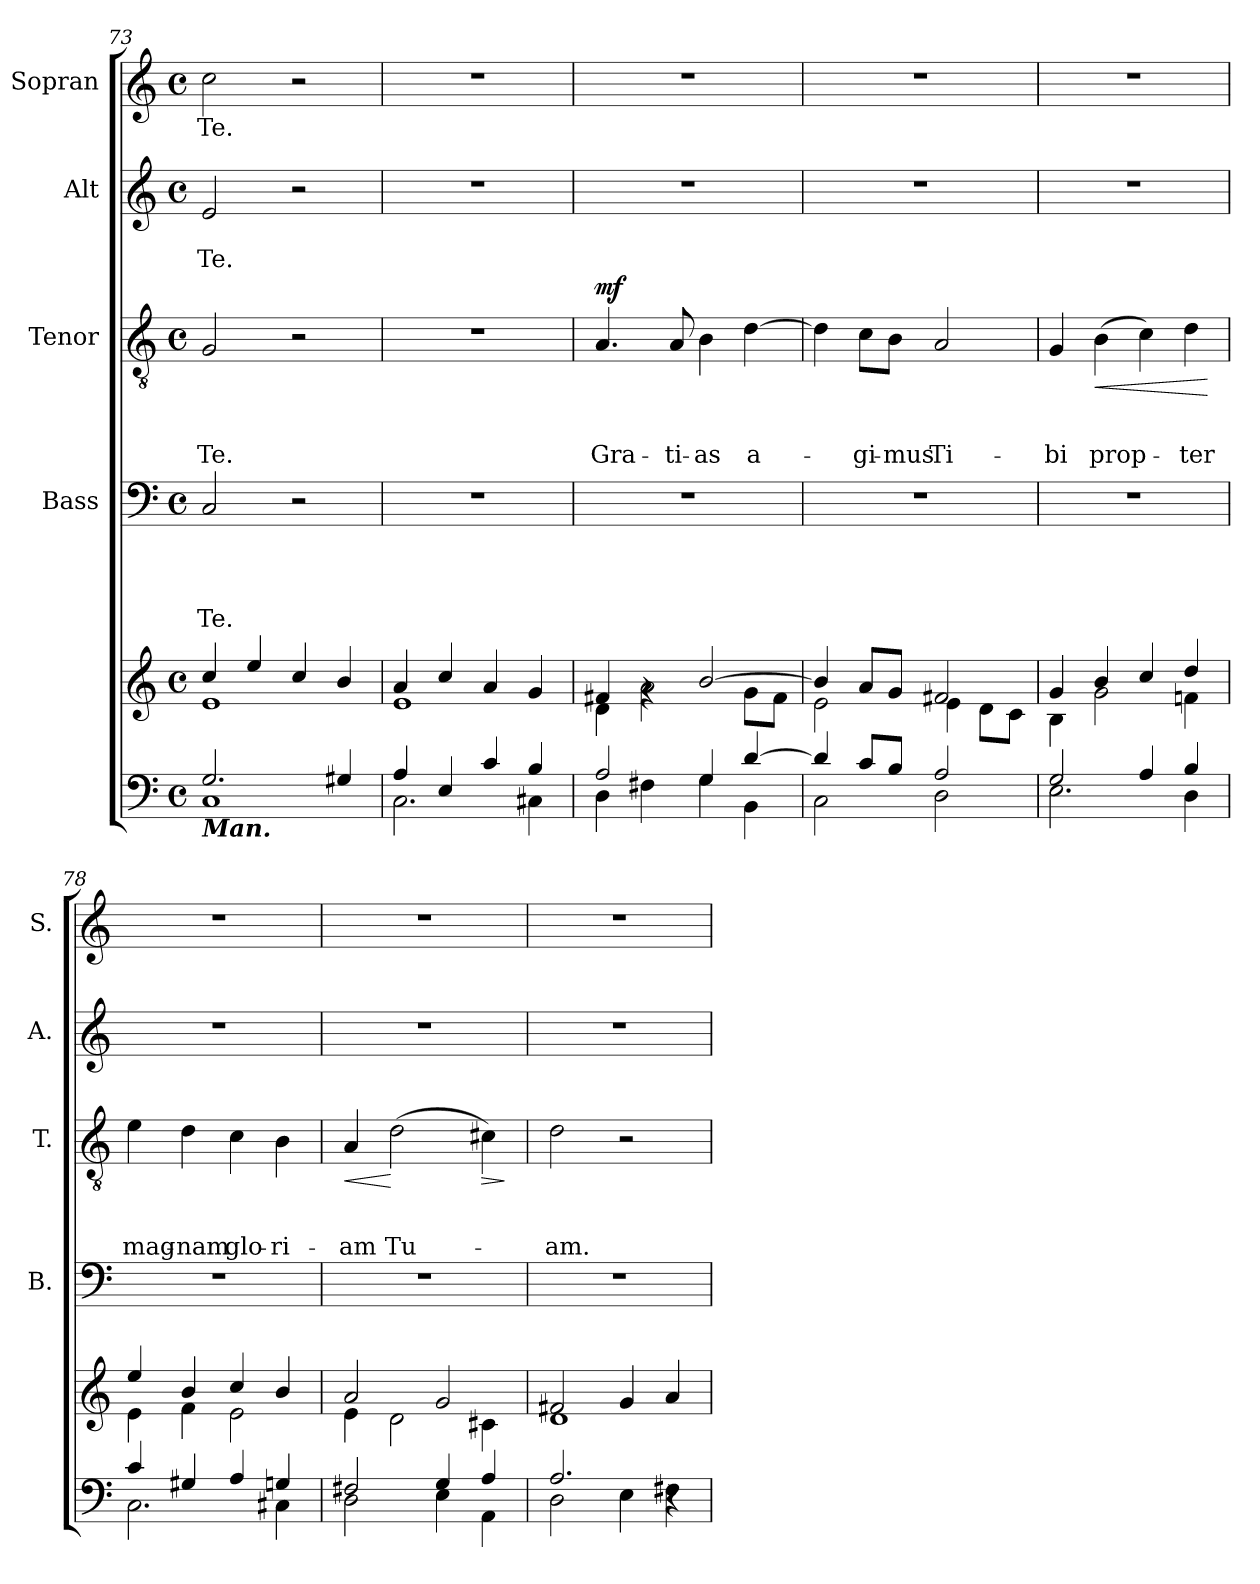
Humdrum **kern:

**kern	**kern	**kern	**text	**text	**text	**text	**kern	**text	**text	**text	**dynam	**kern	**text	**text	**kern	**text
*part5	*part5	*part4	*part4	*part4	*part4	*part4	*part3	*part3	*part3	*part3	*part3	*part2	*part2	*part2	*part1	*part1
*staff6	*staff5	*staff4	*staff4	*staff4	*staff4	*staff4	*staff3	*staff3	*staff3	*staff3	*staff3	*staff2	*staff2	*staff2	*staff1	*staff1
*	*	*I"Bass	*	*	*	*	*I"Tenor	*	*	*	*	*I"Alt	*	*	*I"Sopran	*
*	*	*I'B.	*	*	*	*	*I'T.	*	*	*	*	*I'A.	*	*	*I'S.	*
*clefF4	*clefG2	*clefF4	*	*	*	*	*clefGv2	*	*	*	*	*clefG2	*	*	*clefG2	*
*k[]	*k[]	*k[]	*	*	*	*	*k[]	*	*	*	*	*k[]	*	*	*k[]	*
*C:	*C:	*C:	*	*	*	*	*C:	*	*	*	*	*C:	*	*	*C:	*
*M4/4	*M4/4	*M4/4	*	*	*	*	*M4/4	*	*	*	*	*M4/4	*	*	*M4/4	*
*met(c)	*met(c)	*met(c)	*	*	*	*	*met(c)	*	*	*	*	*met(c)	*	*	*met(c)	*
=73	=73	=73	=73	=73	=73	=73	=73	=73	=73	=73	=73	=73	=73	=73	=73	=73
*^	*^	*	*	*	*	*	*	*	*	*	*	*	*	*	*	*
!LO:TX:b:Bi:t=Man.	!	!	!	!	!	!	!	!	!	!	!	!	!	!	!	!	!	!
!	!	!	!	!	!	!	!	!LO:LY:b	!	!	!	!LO:LY:b	!	!	!	!LO:LY:b	!	!LO:LY:b
2.G/	1C	4cc/	1e	2C/	.	.	.	Te.	2G/	.	.	Te.	.	2e/	.	Te.	2cc\	Te.
.	.	4ee/	.	.	.	.	.	.	.	.	.	.	.	.	.	.	.	.
.	.	4cc/	.	2r	.	.	.	.	2r	.	.	.	.	2r	.	.	2r	.
4G#X/	.	4b/	.	.	.	.	.	.	.	.	.	.	.	.	.	.	.	.
!!LO:PB:g=z
=74	=74	=74	=74	=74	=74	=74	=74	=74	=74	=74	=74	=74	=74	=74	=74	=74	=74	=74
4A/	2.C\	4a/	1e	1r	.	.	.	.	1r	.	.	.	.	1r	.	.	1r	.
4E/	.	4cc/	.	.	.	.	.	.	.	.	.	.	.	.	.	.	.	.
4c/	.	4a/	.	.	.	.	.	.	.	.	.	.	.	.	.	.	.	.
4B/	4C#X\	4g/	.	.	.	.	.	.	.	.	.	.	.	.	.	.	.	.
=75	=75	=75	=75	=75	=75	=75	=75	=75	=75	=75	=75	=75	=75	=75	=75	=75	=75	=75
!	!	!	!	!	!	!	!	!	!	!	!	!LO:LY:b	!LO:DY:a	!	!	!	!	!
2A/	4D\	4f#X/	4d\	1r	.	.	.	.	4.A/	.	.	Gra-	mf	1r	.	.	1r	.
.	4F#X\	4rg	2a\	.	.	.	.	.	.	.	.	.	.	.	.	.	.	.
!	!	!	!	!	!	!	!	!	!	!	!	!LO:LY:b	!	!	!	!	!	!
.	.	.	.	.	.	.	.	.	8A/	.	.	-ti-	.	.	.	.	.	.
!	!	!	!	!	!	!	!	!	!	!	!	!LO:LY:b	!	!	!	!	!	!
4G/	4G\	[>2b/	.	.	.	.	.	.	4B\	.	.	-as	.	.	.	.	.	.
!	!	!	!	!	!	!	!	!	!	!	!	!LO:LY:b	!	!	!	!	!	!
[>4d/	4BB\	.	8g\L	.	.	.	.	.	[>4d\	.	.	a-	.	.	.	.	.	.
.	.	.	8f#\J	.	.	.	.	.	.	.	.	.	.	.	.	.	.	.
=76	=76	=76	=76	=76	=76	=76	=76	=76	=76	=76	=76	=76	=76	=76	=76	=76	=76	=76
4d/]	2C\	4b/]	2e\	1r	.	.	.	.	4d\]	.	.	.	.	1r	.	.	1r	.
!	!	!	!	!	!	!	!	!	!	!	!	!LO:LY:b	!	!	!	!	!	!
8c/L	.	8a/L	.	.	.	.	.	.	8c\L	.	.	-gi-	.	.	.	.	.	.
!	!	!	!	!	!	!	!	!	!	!	!	!LO:LY:b	!	!	!	!	!	!
8B/J	.	8g/J	.	.	.	.	.	.	8B\J	.	.	-mus	.	.	.	.	.	.
!	!	!	!	!	!	!	!	!	!	!	!	!LO:LY:b	!	!	!	!	!	!
2A/	2D\	2f#X/	4e\	.	.	.	.	.	2A/	.	.	Ti-	.	.	.	.	.	.
.	.	.	8d\L	.	.	.	.	.	.	.	.	.	.	.	.	.	.	.
.	.	.	8c\J	.	.	.	.	.	.	.	.	.	.	.	.	.	.	.
=77	=77	=77	=77	=77	=77	=77	=77	=77	=77	=77	=77	=77	=77	=77	=77	=77	=77	=77
!	!	!	!	!	!	!	!	!	!	!	!	!LO:LY:b	!	!	!	!	!	!
2G/	2.E\	4g/	4B\	1r	.	.	.	.	4G/	.	.	-bi	.	1r	.	.	1r	.
!	!	!	!	!	!	!	!	!	!	!	!	!LO:LY:b	!LO:HP:b	!	!	!	!	!
.	.	4b/	2g\	.	.	.	.	.	(>4B\	.	.	prop-	<	.	.	.	.	.
4A/	.	4cc/	.	.	.	.	.	.	4c\)	.	.	.	.	.	.	.	.	.
!	!	!	!	!	!	!	!	!	!	!	!	!LO:LY:b	!	!	!	!	!	!
4B/	4D\	4dd/	4fn\	.	.	.	.	.	4d\	.	.	-ter	.	.	.	.	.	.
*v	*v	*	*	*	*	*	*	*	*	*	*	*	*	*	*	*	*	*
*	*v	*v	*	*	*	*	*	*	*	*	*	*	*	*	*	*	*
.	.	.	.	.	.	.	.	.	.	.	[	.	.	.	.	.
=78	=78	=78	=78	=78	=78	=78	=78	=78	=78	=78	=78	=78	=78	=78	=78	=78
*^	*^	*	*	*	*	*	*	*	*	*	*	*	*	*	*	*
!	!	!	!	!	!	!	!	!	!	!	!	!LO:LY:b	!	!	!	!	!	!
4c/	2.C\	4ee/	4e\	1r	.	.	.	.	4e\	.	.	mag-	.	1r	.	.	1r	.
!	!	!	!	!	!	!	!	!	!	!	!	!LO:LY:b	!	!	!	!	!	!
4G#X/	.	4b/	4f\	.	.	.	.	.	4d\	.	.	-nam	.	.	.	.	.	.
!	!	!	!	!	!	!	!	!	!	!	!	!LO:LY:b	!	!	!	!	!	!
4A/	.	4cc/	2e\	.	.	.	.	.	4c\	.	.	glo-	.	.	.	.	.	.
!	!	!	!	!	!	!	!	!	!	!	!	!LO:LY:b	!	!	!	!	!	!
4Gn/	4C#X\	4b/	.	.	.	.	.	.	4B\	.	.	-ri-	.	.	.	.	.	.
!!LO:PB:g=z
=79	=79	=79	=79	=79	=79	=79	=79	=79	=79	=79	=79	=79	=79	=79	=79	=79	=79	=79
!	!	!	!	!	!	!	!	!	!	!	!	!LO:LY:b	!LO:HP:b	!	!	!	!	!
2F#X/	2D\	2a/	4e\	1r	.	.	.	.	4A/	.	.	-am	<	1r	.	.	1r	.
!	!	!	!	!	!	!	!	!	!	!	!	!LO:LY:b	!	!	!	!	!	!
.	.	.	2d\	.	.	.	.	.	(>2d\	.	.	Tu-	[	.	.	.	.	.
4G/	4E\	2g/	.	.	.	.	.	.	.	.	.	.	.	.	.	.	.	.
!	!	!	!	!	!	!	!	!	!	!	!	!	!LO:HP:b	!	!	!	!	!
4A/	4AA\	.	4c#X\	.	.	.	.	.	4c#X\)	.	.	.	>	.	.	.	.	.
*v	*v	*	*	*	*	*	*	*	*	*	*	*	*	*	*	*	*	*
*	*v	*v	*	*	*	*	*	*	*	*	*	*	*	*	*	*	*
.	.	.	.	.	.	.	.	.	.	.	]	.	.	.	.	.
=80	=80	=80	=80	=80	=80	=80	=80	=80	=80	=80	=80	=80	=80	=80	=80	=80
*^	*^	*	*	*	*	*	*	*	*	*	*	*	*	*	*	*
!	!	!	!	!	!	!	!	!	!	!	!	!LO:LY:b	!	!	!	!	!	!
2.A/	2D\	2f#X/	1d	1r	.	.	.	.	2d\	.	.	-am.	.	1r	.	.	1r	.
.	4E\	4g/	.	.	.	.	.	.	2r	.	.	.	.	.	.	.	.	.
4rC	4F#X\	4a/	.	.	.	.	.	.	.	.	.	.	.	.	.	.	.	.
*v	*v	*	*	*	*	*	*	*	*	*	*	*	*	*	*	*	*	*
*	*v	*v	*	*	*	*	*	*	*	*	*	*	*	*	*	*	*
=	=	=	=	=	=	=	=	=	=	=	=	=	=	=	=	=
*-	*-	*-	*-	*-	*-	*-	*-	*-	*-	*-	*-	*-	*-	*-	*-	*-
